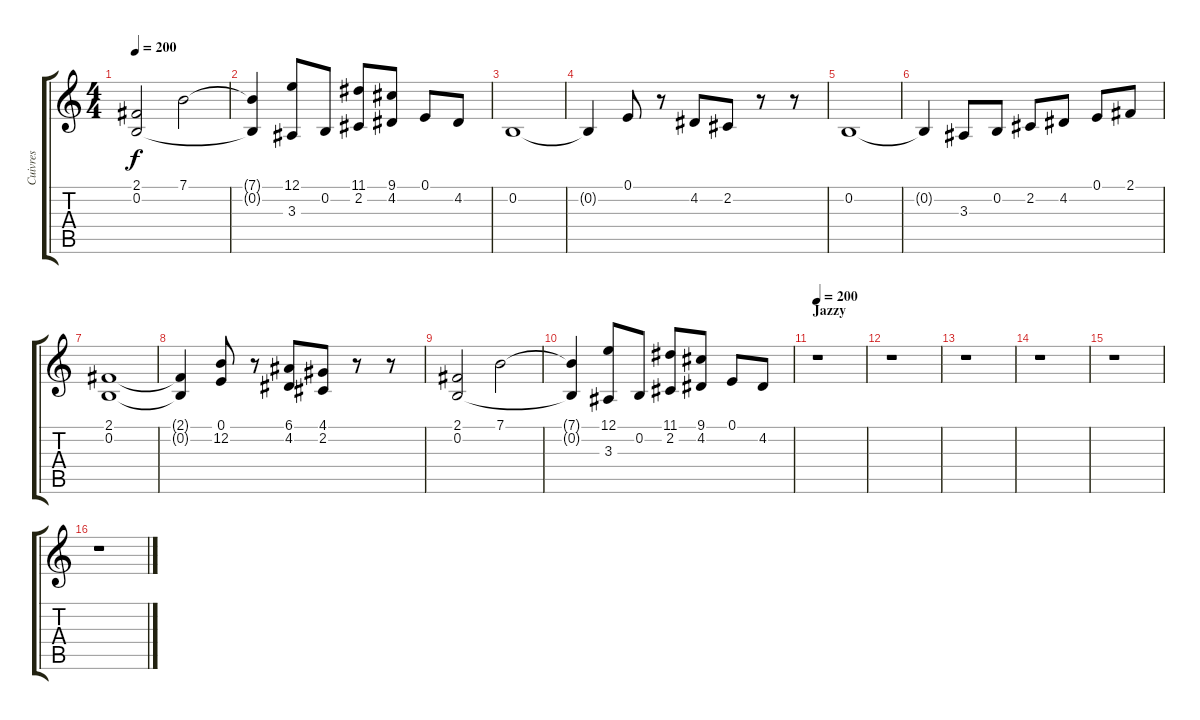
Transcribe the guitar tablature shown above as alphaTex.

\track ("Cuivres" "Cuivres") {instrument brasssection}
\staff {score tabs}
\tuning (E4 B3 G3 D3 A2 E2) {hide}
\ts (4 4)
\tempo 200
\clef g2
\ks c
(2.1 0.2).2{dy f} 7.1.2 |
(7.1{t} 0.2{t}).4 (12.1 3.3).8 0.2.8 (11.1 2.2).8 (9.1 4.2).8 0.1.8 4.2.8 |
0.2.1 |
0.2{t}.4 0.1.8 r.8 4.2.8 2.2.8 r.8 r.8 |
0.2.1 |
0.2{t}.4 3.3.8 0.2.8 2.2.8 4.2.8 0.1.8 2.1.8 |
(2.1 0.2).1 |
(2.1{t} 0.2{t}).4 (0.1 12.2).8 r.8 (6.1 4.2).8 (4.1 2.2).8 r.8 r.8 |
(2.1 0.2).2 7.1.2 |
(7.1{t} 0.2{t}).4 (12.1 3.3).8 0.2.8 (11.1 2.2).8 (9.1 4.2).8 0.1.8 4.2.8 |
\section ("" "Jazzy")
\tempo 200
r.1 |
r.1 |
r.1 |
r.1 |
r.1 |
r.1
